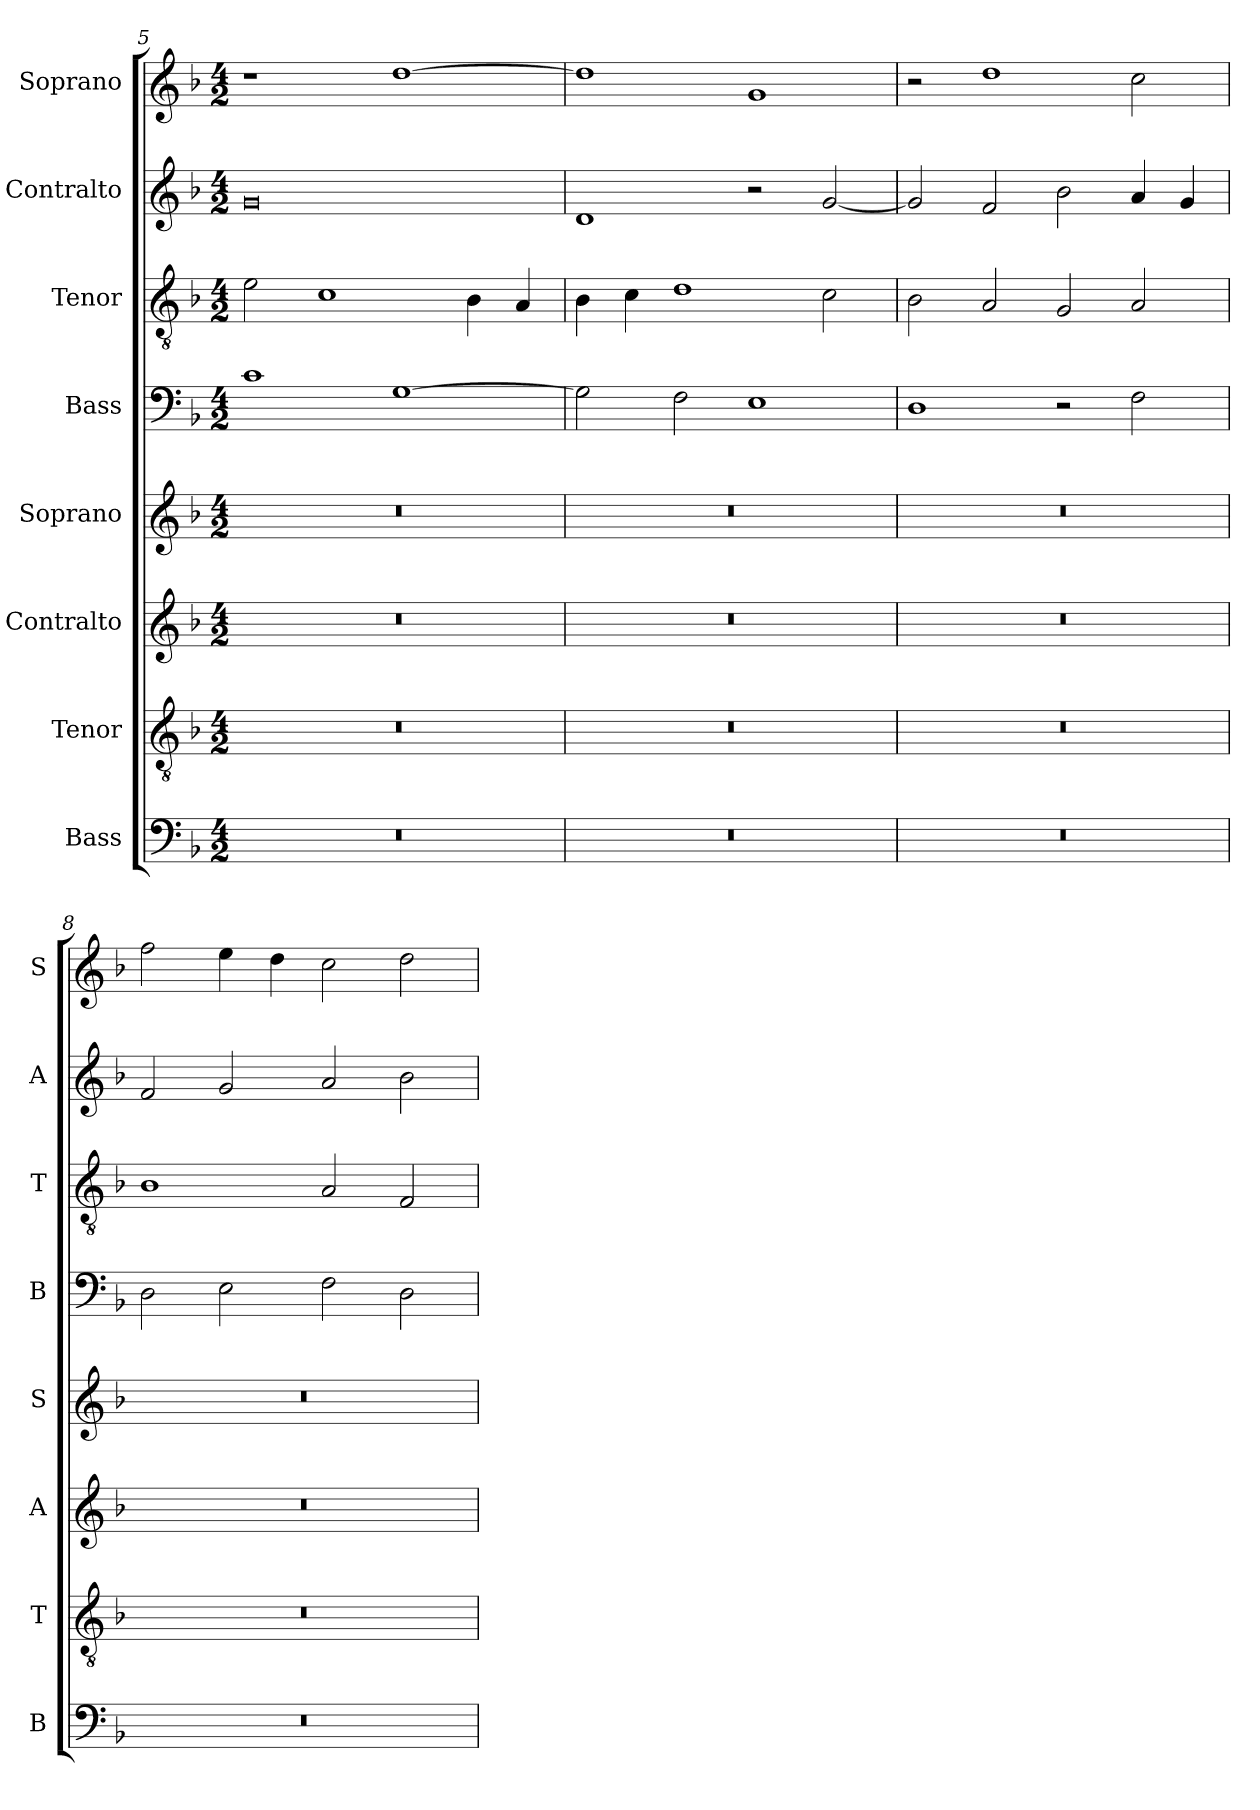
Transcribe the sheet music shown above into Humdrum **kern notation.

**kern	**kern	**kern	**kern	**kern	**kern	**kern	**kern
*part8	*part7	*part6	*part5	*part4	*part3	*part2	*part1
*staff8	*staff7	*staff6	*staff5	*staff4	*staff3	*staff2	*staff1
*I"Bass	*I"Tenor	*I"Contralto	*I"Soprano	*I"Bass	*I"Tenor	*I"Contralto	*I"Soprano
*I'B	*I'T	*I'A	*I'S	*I'B	*I'T	*I'A	*I'S
*clefF4	*clefGv2	*clefG2	*clefG2	*clefF4	*clefGv2	*clefG2	*clefG2
*k[b-]	*k[b-]	*k[b-]	*k[b-]	*k[b-]	*k[b-]	*k[b-]	*k[b-]
*G:dor	*G:dor	*G:dor	*G:dor	*G:dor	*G:dor	*G:dor	*G:dor
*M4/2	*M4/2	*M4/2	*M4/2	*M4/2	*M4/2	*M4/2	*M4/2
=5	=5	=5	=5	=5	=5	=5	=5
0r	0r	0r	0r	1c	2e	0g	1r
.	.	.	.	.	1c	.	.
.	.	.	.	[1G	.	.	[1dd
.	.	.	.	.	4B-	.	.
.	.	.	.	.	4A	.	.
=6	=6	=6	=6	=6	=6	=6	=6
0r	0r	0r	0r	2G]	4B-	1d	1dd]
.	.	.	.	.	4c	.	.
.	.	.	.	2F	1d	.	.
.	.	.	.	1E	.	2r	1g
.	.	.	.	.	2c	[2g	.
=7	=7	=7	=7	=7	=7	=7	=7
0r	0r	0r	0r	1D	2B-	2g]	2r
.	.	.	.	.	2A	2f	1dd
.	.	.	.	2r	2G	2b-	.
.	.	.	.	2F	2A	4a	2cc
.	.	.	.	.	.	4g	.
=8	=8	=8	=8	=8	=8	=8	=8
0r	0r	0r	0r	2D	1B-	2f	2ff
.	.	.	.	2E	.	2g	4ee
.	.	.	.	.	.	.	4dd
.	.	.	.	2F	2A	2a	2cc
.	.	.	.	2D	2F	2b-	2dd
=	=	=	=	=	=	=	=
*-	*-	*-	*-	*-	*-	*-	*-
